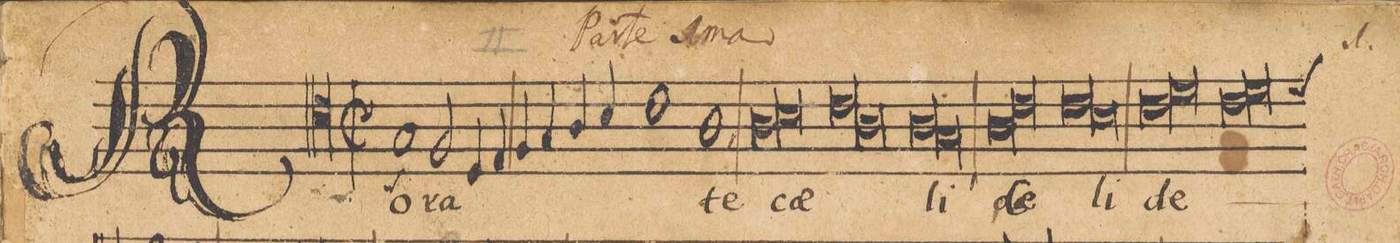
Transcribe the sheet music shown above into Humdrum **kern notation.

**kern	**text
*I"[Tenore]	*
*clefC4	*
*k[]	*
*met(c|)	*
*M2/1	*
*all\right	*
1G	Ro-
2F/	-ra-
4D/	.
4E/	.
=2-	=2-
4F/	.
4G/	.
4A/	.
4B/	.
1c	.
=3-	=3-
1A,<	-te
*lig	*
1A	cae-
=4-	=4-
1B	.
*Xlig	*
*lig	*
1c	.
=5-	=5-
1A	.
*Xlig	*
*lig	*
1A	-li
=6-	=6-
1G	.
*Xlig	*
*lig	*
1A	cae-
=7-	=7-
1c	.
*Xlig	*
*lig	*
1c	-li
=8-	=8-
1B	.
*Xlig	*
*lig	*
1c	de
=9-	=9-
1d	.
*Xlig	*
*lig	*
1c	.
=10-	=10-
*custos:d	*
1d	.
*Xlig	*
*-	*-
